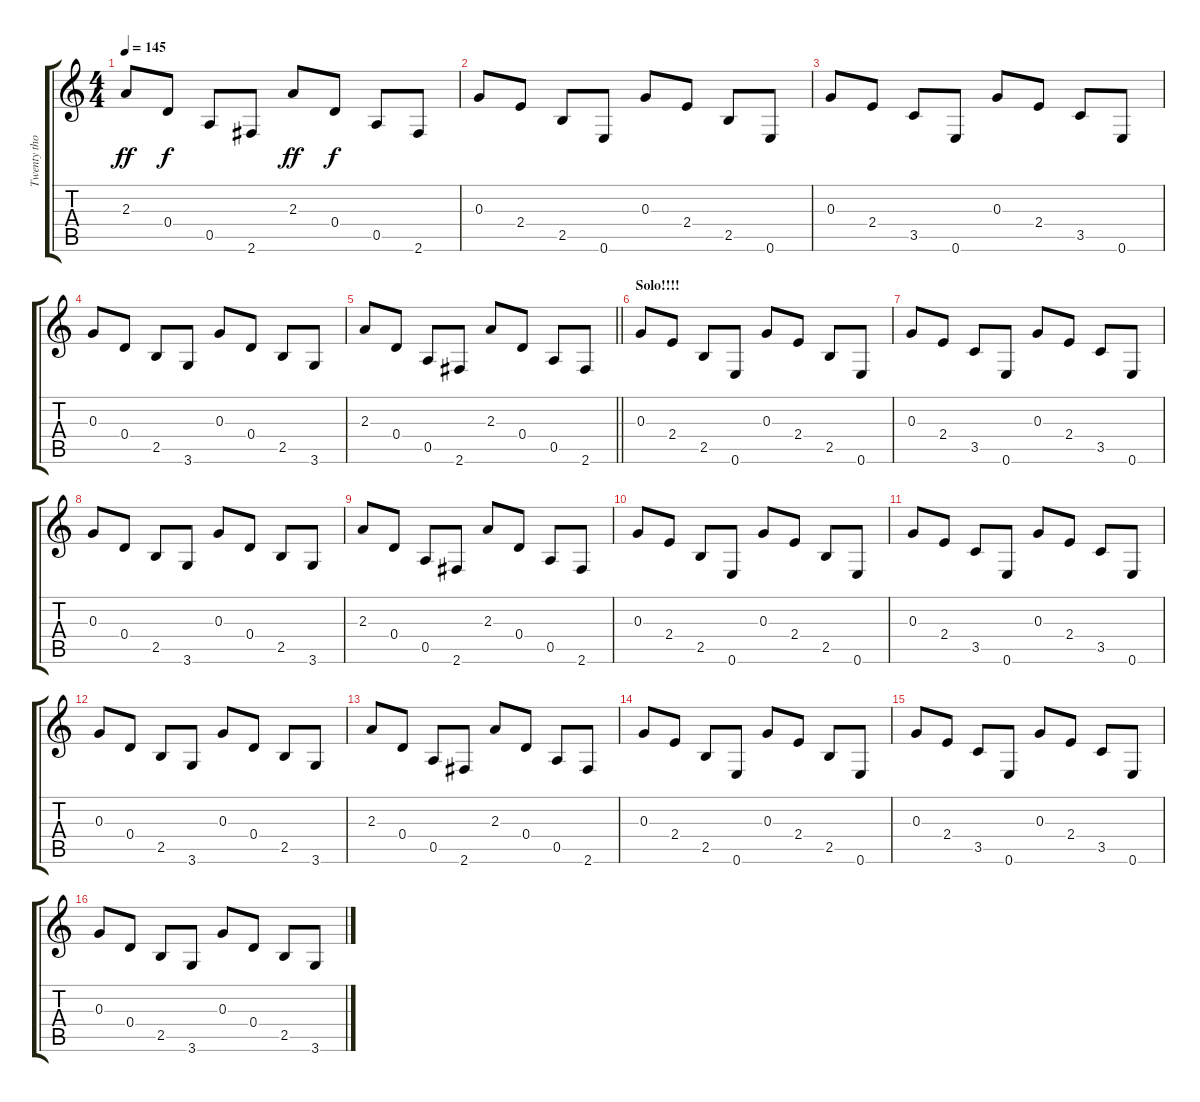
\track ("Twenty thousand dollars?!?" "Twenty tho") {instrument acousticguitarnylon}
\staff {score tabs}
\tuning (E4 B3 G3 D3 A2 E2) {hide}
\ts (4 4)
\tempo 145
\clef g2
\ks c
2.3.8{dy ff} 0.4.8{dy f} 0.5.8 2.6.8 2.3.8{dy ff} 0.4.8{dy f} 0.5.8 2.6.8 |
0.3.8 2.4.8 2.5.8 0.6.8 0.3.8 2.4.8 2.5.8 0.6.8 |
0.3.8 2.4.8 3.5.8 0.6.8 0.3.8 2.4.8 3.5.8 0.6.8 |
0.3.8 0.4.8 2.5.8 3.6.8 0.3.8 0.4.8 2.5.8 3.6.8 |
\barLineRight lightlight
2.3.8 0.4.8 0.5.8 2.6.8 2.3.8 0.4.8 0.5.8 2.6.8 |
\section ("" "Solo!!!!")
0.3.8 2.4.8 2.5.8 0.6.8 0.3.8 2.4.8 2.5.8 0.6.8 |
0.3.8 2.4.8 3.5.8 0.6.8 0.3.8 2.4.8 3.5.8 0.6.8 |
0.3.8 0.4.8 2.5.8 3.6.8 0.3.8 0.4.8 2.5.8 3.6.8 |
2.3.8 0.4.8 0.5.8 2.6.8 2.3.8 0.4.8 0.5.8 2.6.8 |
0.3.8 2.4.8 2.5.8 0.6.8 0.3.8 2.4.8 2.5.8 0.6.8 |
0.3.8 2.4.8 3.5.8 0.6.8 0.3.8 2.4.8 3.5.8 0.6.8 |
0.3.8 0.4.8 2.5.8 3.6.8 0.3.8 0.4.8 2.5.8 3.6.8 |
2.3.8 0.4.8 0.5.8 2.6.8 2.3.8 0.4.8 0.5.8 2.6.8 |
0.3.8 2.4.8 2.5.8 0.6.8 0.3.8 2.4.8 2.5.8 0.6.8 |
0.3.8 2.4.8 3.5.8 0.6.8 0.3.8 2.4.8 3.5.8 0.6.8 |
0.3.8 0.4.8 2.5.8 3.6.8 0.3.8 0.4.8 2.5.8 3.6.8
